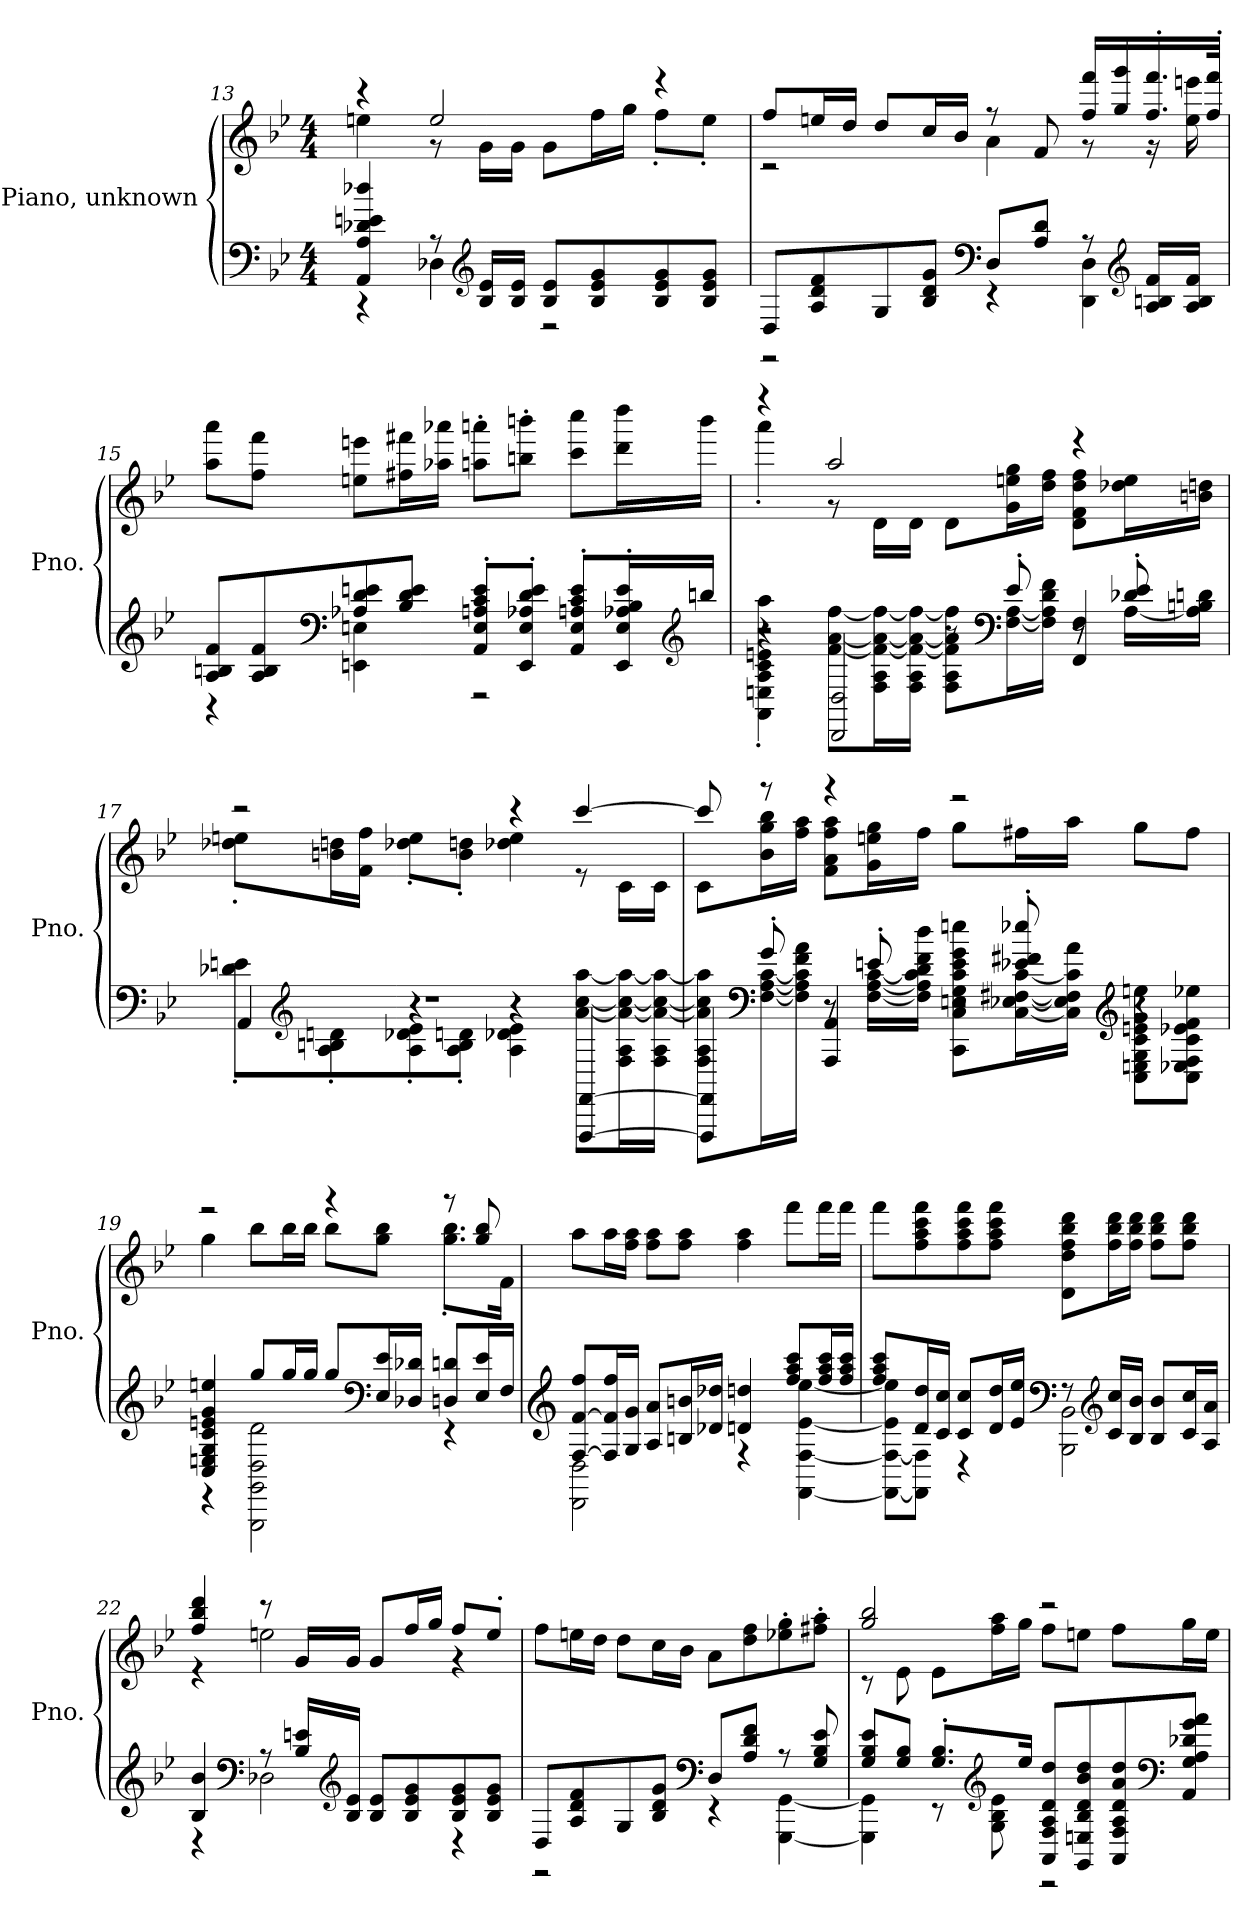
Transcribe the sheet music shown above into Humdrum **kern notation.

**kern	**kern
*part1	*part1
*staff2	*staff1
*I"Piano, unknown	*
*I'Pno.	*
!!LO:PB:g=z
*clefF4	*clefG2
*k[b-e-]	*k[b-e-]
*M4/4	*M4/4
=13	=13
*^	*^
4AA/ 4A/ 4d-X/ 4en/ 4dd-X/	4r	4r	4een\
8r	4D-X\	2ee/	8r
*clefG2	*	*	*
16B-/ 16e/LL	.	.	16g\LL
16B-/ 16e/JJ	.	.	16g\JJ
8B-/ 8e/L	2r	.	8g\L
8B-/ 8e/ 8g/	.	.	16ff\L
.	.	.	16gg\JJ
8B-/ 8e/ 8g/	.	4r	8ff'\L
8B-/ 8e/ 8g/J	.	.	8ee'\J
=14	=14	=14	=14
8D/L	2r	8ff/L	2r
8A/ 8d/ 8f/	.	16een/L	.
.	.	16dd/JJ	.
8G/	.	8dd/L	.
8B-/ 8d/ 8g/J	.	16cc/L	.
.	.	16b-/JJ	.
*clefF4	*	*	*
8D/L	4r	8r	4a\
8A/ 8d/J	.	8f/	.
8r	4DD\ 4D\	16ff/ 16fff/LL	8r
.	.	16gg/ 16ggg/	.
*clefG2	*	*	*
16A/ 16Bn/ 16f/LL	.	16.ff/' 16.fff/'	16r
16A/ 16B/ 16f/JJ	.	.	16ee\ 16eeen\
.	.	32ff/' 32fff/'JJk	.
*	*	*v	*v
!!LO:LB:g=z
=15	=15	=15
8A/ 8Bn/ 8f/L	4r	8aa\ 8aaa\L
8A/ 8B/ 8f/	.	8ff\ 8fff\J
*clefF4	*	*
8A-X/ 8d/ 8en/	4EEn\ 4En\	8een\ 8eeen\L
8B/ 8d/ 8e/J	.	16ff#X\ 16fff#X\L
.	.	16aa-X\ 16aaa-X\JJ
8AA/' 8E/' 8An/' 8c/' 8e/'L	2r	8aan\' 8aaan\'L
8EE/' 8E/' 8A-X/' 8d/' 8e/'J	.	8bbn\' 8bbbn\'J
8AA/' 8E/' 8An/' 8c/' 8e/'L	.	8ccc\ 8cccc\L
16EE/' 16E/' 16A-X/' 16B/' 16e/'L	.	16ddd\ 16dddd\L
*clefG2	*	*
16bbn/JJ	.	16bbb\JJ
=16	=16	=16
*	*^	*^
2r	4AA\' 4En\' 4A\' 4c\' 4en\' 4aa\'	4r	4r	4aaa'\
.	[8f\ [8a\ [8ff\L	2DD/ 2D/	2aa/	8r
.	16F\ 16A\ 16f\_ 16a\_ 16ff\_L	.	.	16d\LL
.	16F\ 16A\ 16f\_ 16a\_ 16ff\_JJ	.	.	16d\JJ
8r	8F\ 8A\ 8f\] 8a\] 8ff\]L	.	.	8d\L
*clefF4	*	*	*	*
8e'/	[16F\ [16A\L	.	.	16g\ 16een\ 16gg\L
.	16F\] 16A\] 16d\ 16f\JJ	.	.	16dd\ 16ff\JJ
8r	8r	4FF/ 4F/	4r	8d\ 8f\ 8dd\ 8ff\L
8d-X/' 8e/'	[16A\LL	.	.	16dd-X\ 16ee\L
.	16A\] 16Bn\ 16dn\JJ	.	.	16bn\ 16ddn\JJ
!!LO:LB:g=z	!!
=17	=17	=17	=17	=17
1r	8d-X\' 8en\'L	4AA/	2r	8dd-X\' 8een\'L
*clefG2	*	*	*	*
.	8A\' 8Bn\' 8dn\'	.	.	16bn\ 16ddn\L
.	.	.	.	16f\ 16ff\JJ
.	8A\' 8d-X\' 8e\'	4r	.	8dd-X\' 8ee\'L
.	8A\' 8B\' 8dn\'J	.	.	8b\' 8ddn\'J
.	4A\ 4d-X\ 4e\	4r	4r	4dd-X\ 4ee\
.	[8a\ [8cc\ [8aa\L	[4FFF/ [4FF/	[4ccc/	8r
.	16F\ 16A\ 16a\_ 16cc\_ 16aa\_L	.	.	16c\LL
.	16F\ 16A\ 16a\_ 16cc\_ 16aa\_JJ	.	.	16c\JJ
!!LO:LB:g=z	!!
=18	=18	=18	=18	=18
8r	8F\ 8A\ 8a\] 8cc\] 8aa\]L	4FFF/] 4FF/]	8ccc/]	8c\L
*clefF4	*	*	*	*
8g'/	[16F\ [16A\ [16c\L	.	8r	16b-\ 16gg\ 16bb-\L
.	16F\] 16A\] 16c\] 16f\ 16a\JJ	.	.	16ff\ 16aa\JJ
8r	8r	4AAA/ 4AA/	4r	8f\ 8a\ 8ff\ 8aa\L
8en'/	[16F\ [16A\ [16c\LL	.	.	16g\ 16een\ 16gg\L
.	16F\] 16A\] 16c\] 16d\ 16f\ 16dd\JJ	.	.	16ff\JJ
8r	8CC\ 8C\ 8En\ 8G\ 8c\ 8e\ 8g\ 8een\L	2r	2r	8gg\L
8e-X/' 8f#X/' 8ee-X/'	[16C\ [16E-X\ [16F#X\ [16c\L	.	.	16ff#X\L
.	16C\] 16E-\] 16F#\] 16c\] 16a\JJ	.	.	16aa\JJ
*clefG2	*	*	*	*
4r	8C\ 8En\ 8G\ 8c\ 8en\ 8g\ 8een\L	.	.	8gg\L
.	8C\ 8E-X\ 8F#\ 8c\ 8e-X\ 8f#\ 8ee-X\J	.	.	8ff#\J
*	*v	*v	*	*
=19	=19	=19	=19
4C/ 4En/ 4G/ 4c/ 4en/ 4g/ 4een/	4r	2r	4gg\
8gg/L	2GGG\ 2GG\ 2D\ 2d\	.	8bb-\L
16gg/L	.	.	16bb-\L
16gg/JJ	.	.	16bb-\JJ
8gg/L	.	4r	8bb-\L
*clefF4	*	*	*
16E/ 16e/L	.	.	8gg\ 8bb-\J
16D-X/ 16d-X/JJ	.	.	.
8Dn/ 8dn/L	4r	8r	8.gg\' 8.bb-\'L
16E/ 16e/L	.	8gg/ 8bb-/	.
16F/JJ	.	.	16f\Jk
*	*	*v	*v
!!LO:LB:g=z
=20	=20	=20
*clefG2	*	*
[8F/ [8f/ 8ff/L	2DD\ 2D\	8aa\L
16F/] 16f/] 16ff/L	.	16aa\L
16G/ 16g/JJ	.	16ff\ 16aa\JJ
8A/ 8a/L	.	8ff\ 8aa\L
16Bn/ 16bn/L	.	8ff\ 8aa\J
16d-X/ 16dd-X/JJ	.	.
4dn/ 4ddn/	4r	4ff\ 4aa\
8ff/ 8aa/ 8ccc/L	[4FF\ [4F\ [4e-\ [4ee-\	8fff\L
16ff/ 16aa/ 16ccc/L	.	16fff\L
16ff/ 16aa/ 16ccc/JJ	.	16fff\JJ
=21	=21	=21
8ff/ 8aa/ 8ccc/L	8FF\_ 8F\_ 8e-\] 8ee-\]L	8fff\L
16d/ 16dd/L	8FF\] 8F\]J	8ff\ 8aa\ 8ccc\ 8fff\
16c/ 16cc/JJ	.	.
8c/ 8cc/L	4r	8ff\ 8aa\ 8ccc\ 8fff\
16d/ 16dd/L	.	8ff\ 8aa\ 8ccc\ 8fff\J
16e-/ 16ee-/JJ	.	.
*clefF4	*	*
8r	2BBB-\ 2BB-\	8d\ 8dd\ 8ff\ 8bb-\ 8ddd\L
*clefG2	*	*
16c/ 16cc/LL	.	16ff\ 16bb-\ 16ddd\L
16B-/ 16b-/JJ	.	16ff\ 16bb-\ 16ddd\JJ
8B-/ 8b-/L	.	8ff\ 8bb-\ 8ddd\L
16c/ 16cc/L	.	8ff\ 8bb-\ 8ddd\J
16A/ 16a/JJ	.	.
!!LO:LB:g=z
=22	=22	=22
*	*	*^
4B-/ 4b-/	4r	4ff/ 4bb-/ 4ddd/	4r
*clefF4	*	*	*
8r	2D-X\	8r	2een\
16B-/ 16en/LL	.	16g/LL	.
*clefG2	*	*	*
16B-/ 16e/JJ	.	16g/JJ	.
8B-/ 8e/L	.	8g/L	.
8B-/ 8e/ 8g/	.	16ff/L	.
.	.	16gg/JJ	.
8B-/ 8e/ 8g/	4r	8ff/L	4r
8B-/ 8e/ 8g/J	.	8ee'/J	.
*	*	*v	*v
=23	=23	=23
8D/L	2r	8ff\L
8A/ 8d/ 8f/	.	16een\L
.	.	16dd\JJ
8G/	.	8dd\L
8B-/ 8d/ 8g/J	.	16cc\L
.	.	16b-\JJ
*clefF4	*	*
8D/L	4r	8a\L
8A/ 8d/ 8f/J	.	8dd\ 8ff\
8r	[4GGG\ [4GG\	8ee-X\' 8gg\'
8G/ 8B-/ 8e-/	.	8ff#X\' 8aa\'J
!!LO:PB:g=z
=24	=24	=24
*	*	*^
8G/ 8B-/ 8e-/L	4GGG\] 4GG\]	2gg/ 2bb-/	8r
8G/ 8B-/J	.	.	8e-\
8.G/' 8.B-/'L	8r	.	8e-\L
*clefG2	*	*	*
.	8G\ 8B-\ 8e-\	.	16ff\ 16aa\L
16ee-/Jk	.	.	16gg\JJ
8AA/ 8F/ 8A/ 8d/ 8dd/L	2r	2r	8ff\L
8GG/ 8En/ 8B-/ 8d/ 8b-/ 8dd/	.	.	8een\J
8AA/ 8F/ 8A/ 8d/ 8a/ 8dd/	.	.	8ff\L
*clefF4	*	*	*
8AA/ 8G/ 8A/ 8d-X/ 8g/ 8a/J	.	.	16gg\L
.	.	.	16ee\JJ
*v	*v	*	*
*	*v	*v
=	=
*-	*-
